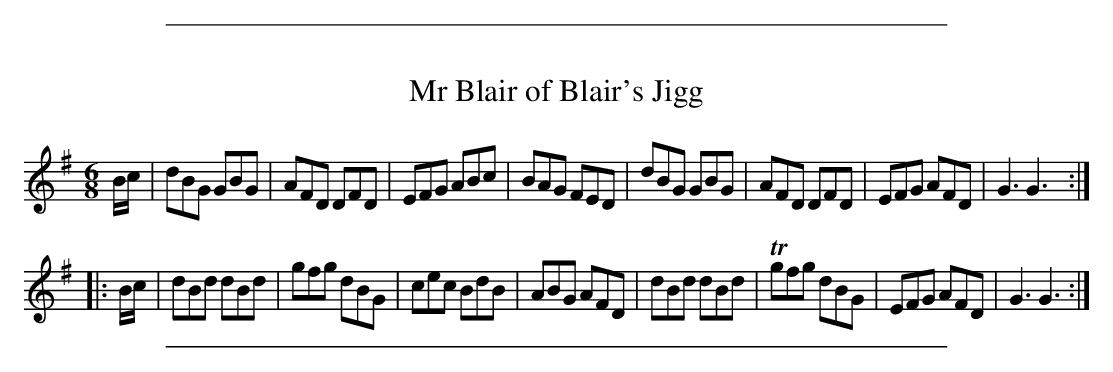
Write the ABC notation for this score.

X:1
T: Mr Blair of Blair's Jigg
M: 6/8
L: 1/8
K: G
B/c/ |\
dBG GBG | AFD DFD | EFG ABc | BAG FED |\
dBG GBG | AFD DFD | EFG AFD | G3  G3  ::
B/c/ |\
dBd dBd |  gfg dBG | cec BdB | ABG AFD |\
dBd dBd | Tgfg dBG | EFG AFD | G3  G3  :|
